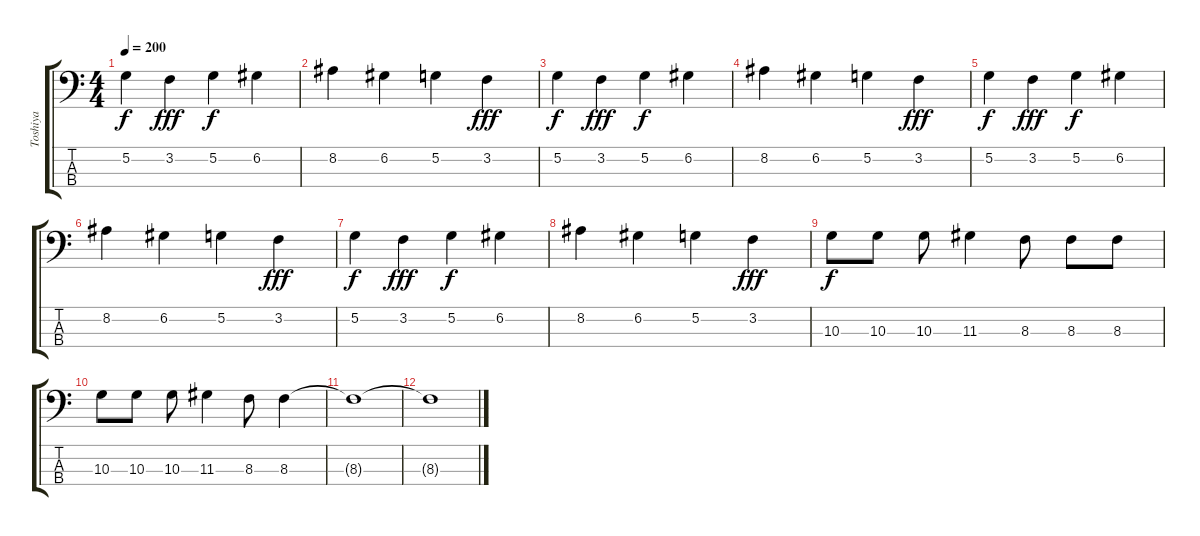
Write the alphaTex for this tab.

\track ("Toshiya" "Toshiya") {instrument electricbasspick}
\staff {score tabs}
\tuning (G2 D2 A1 D1) {hide}
\ts (4 4)
\tempo 200
\clef f4
\ks c
5.2.4{dy f} 3.2.4{dy fff} 5.2.4{dy f} 6.2.4 |
8.2.4 6.2.4 5.2.4 3.2.4{dy fff} |
5.2.4{dy f} 3.2.4{dy fff} 5.2.4{dy f} 6.2.4 |
8.2.4 6.2.4 5.2.4 3.2.4{dy fff} |
5.2.4{dy f} 3.2.4{dy fff} 5.2.4{dy f} 6.2.4 |
8.2.4 6.2.4 5.2.4 3.2.4{dy fff} |
5.2.4{dy f} 3.2.4{dy fff} 5.2.4{dy f} 6.2.4 |
8.2.4 6.2.4 5.2.4 3.2.4{dy fff} |
10.3.8{dy f} 10.3.8 10.3.8 11.3.4 8.3.8 8.3.8 8.3.8 |
10.3.8 10.3.8 10.3.8 11.3.4 8.3.8 8.3.4 |
8.3{t}.1 |
8.3{t}.1
